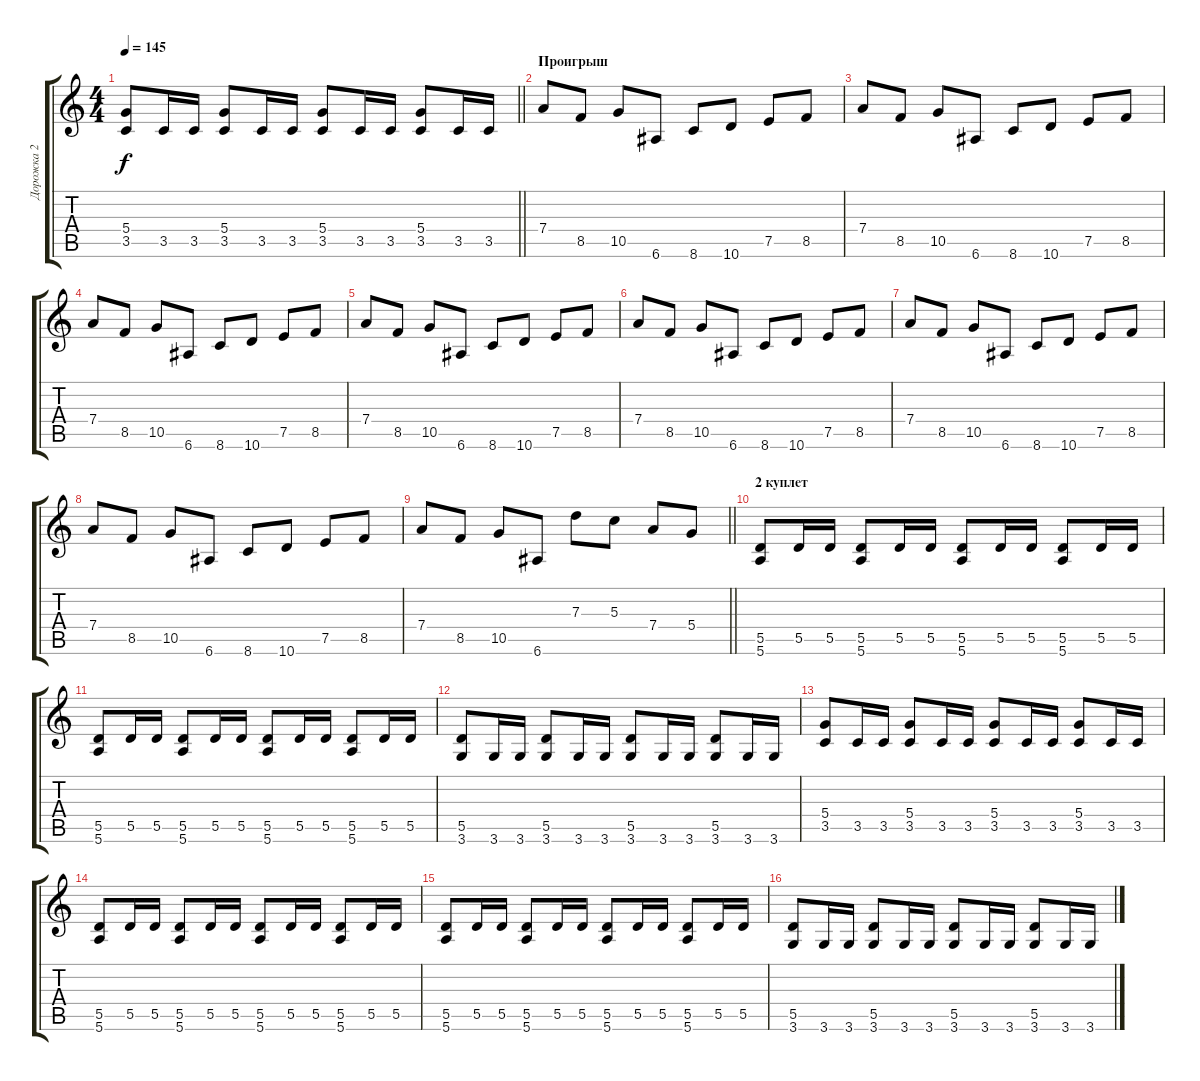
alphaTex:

\track ("Дорожка 2" "Дорожка 2") {instrument distortionguitar}
\staff {score tabs}
\tuning (E4 B3 G3 D3 A2 E2) {hide}
\ts (4 4)
\tempo 145
\clef g2
\barLineRight lightlight
\ks c
(5.4 3.5).8{dy f} 3.5.16 3.5.16 (5.4 3.5).8 3.5.16 3.5.16 (5.4 3.5).8 3.5.16 3.5.16 (5.4 3.5).8 3.5.16 3.5.16 |
\section ("" "Проигрыш")
7.4.8 8.5.8 10.5.8 6.6.8 8.6.8 10.6.8 7.5.8 8.5.8 |
7.4.8 8.5.8 10.5.8 6.6.8 8.6.8 10.6.8 7.5.8 8.5.8 |
7.4.8 8.5.8 10.5.8 6.6.8 8.6.8 10.6.8 7.5.8 8.5.8 |
7.4.8 8.5.8 10.5.8 6.6.8 8.6.8 10.6.8 7.5.8 8.5.8 |
7.4.8 8.5.8 10.5.8 6.6.8 8.6.8 10.6.8 7.5.8 8.5.8 |
7.4.8 8.5.8 10.5.8 6.6.8 8.6.8 10.6.8 7.5.8 8.5.8 |
7.4.8 8.5.8 10.5.8 6.6.8 8.6.8 10.6.8 7.5.8 8.5.8 |
\barLineRight lightlight
7.4.8 8.5.8 10.5.8 6.6.8 7.3.8 5.3.8 7.4.8 5.4.8 |
\section ("" "2 куплет")
(5.5 5.6).8 5.5.16 5.5.16 (5.5 5.6).8 5.5.16 5.5.16 (5.5 5.6).8 5.5.16 5.5.16 (5.5 5.6).8 5.5.16 5.5.16 |
(5.5 5.6).8 5.5.16 5.5.16 (5.5 5.6).8 5.5.16 5.5.16 (5.5 5.6).8 5.5.16 5.5.16 (5.5 5.6).8 5.5.16 5.5.16 |
(5.5 3.6).8 3.6.16 3.6.16 (5.5 3.6).8 3.6.16 3.6.16 (5.5 3.6).8 3.6.16 3.6.16 (5.5 3.6).8 3.6.16 3.6.16 |
(5.4 3.5).8 3.5.16 3.5.16 (5.4 3.5).8 3.5.16 3.5.16 (5.4 3.5).8 3.5.16 3.5.16 (5.4 3.5).8 3.5.16 3.5.16 |
(5.5 5.6).8 5.5.16 5.5.16 (5.5 5.6).8 5.5.16 5.5.16 (5.5 5.6).8 5.5.16 5.5.16 (5.5 5.6).8 5.5.16 5.5.16 |
(5.5 5.6).8 5.5.16 5.5.16 (5.5 5.6).8 5.5.16 5.5.16 (5.5 5.6).8 5.5.16 5.5.16 (5.5 5.6).8 5.5.16 5.5.16 |
(5.5 3.6).8 3.6.16 3.6.16 (5.5 3.6).8 3.6.16 3.6.16 (5.5 3.6).8 3.6.16 3.6.16 (5.5 3.6).8 3.6.16 3.6.16
